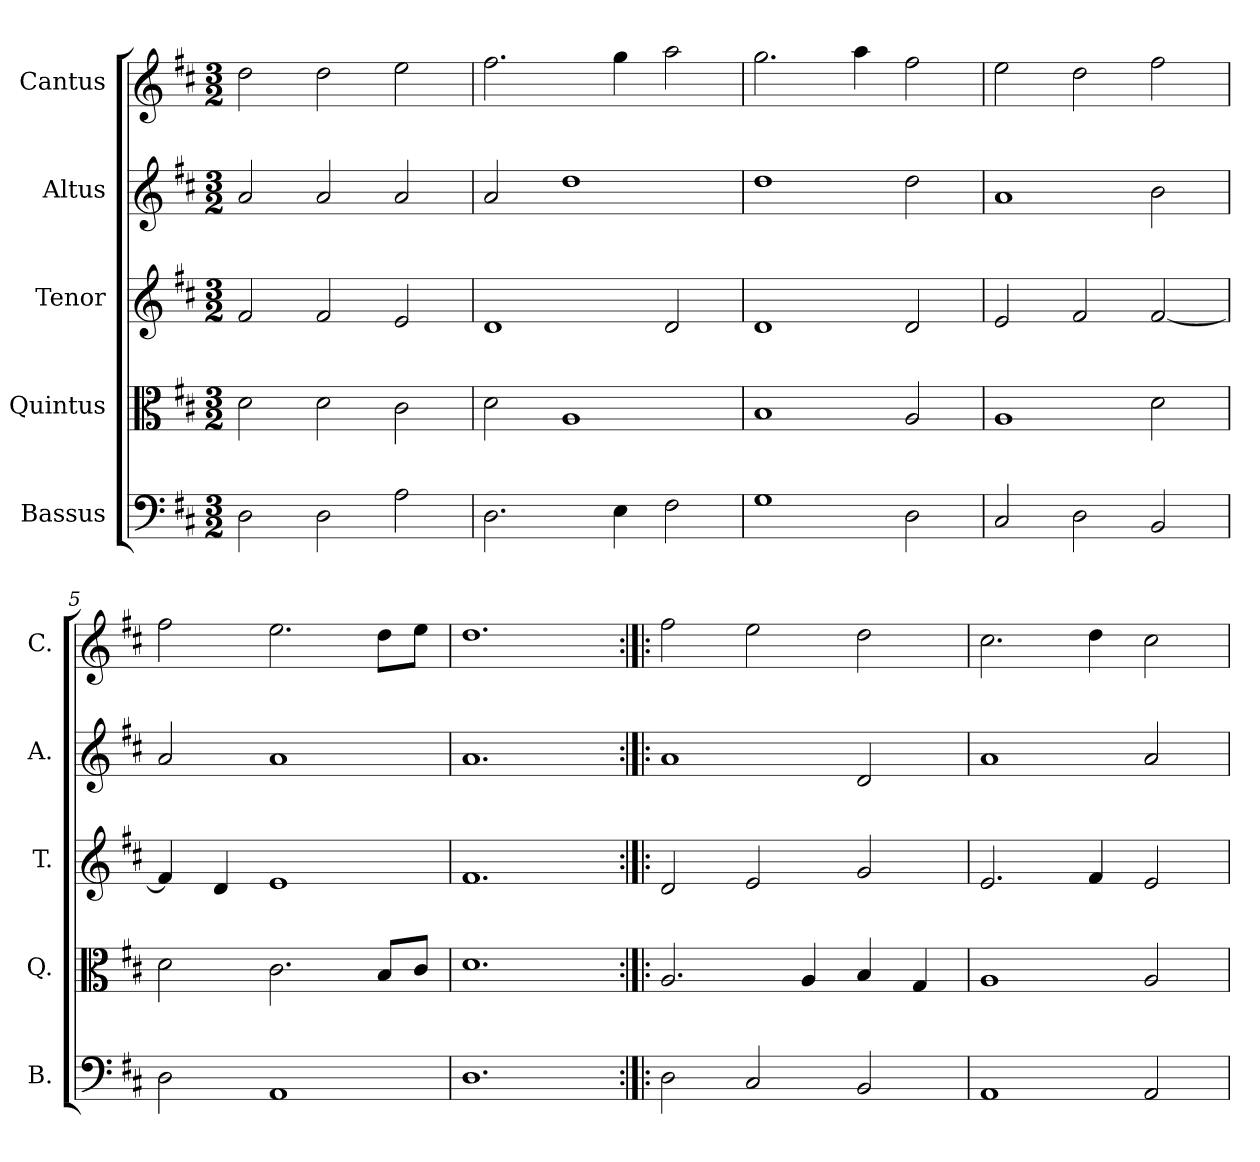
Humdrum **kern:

**kern	**kern	**kern	**kern	**kern
*part5	*part4	*part3	*part2	*part1
*staff5	*staff4	*staff3	*staff2	*staff1
*I"Bassus	*I"Quintus	*I"Tenor	*I"Altus	*I"Cantus
*I'B.	*I'Q.	*I'T.	*I'A.	*I'C.
*clefF4	*clefC3	*clefG2	*clefG2	*clefG2
*k[f#c#]	*k[f#c#]	*k[f#c#]	*k[f#c#]	*k[f#c#]
*D:	*D:	*D:	*D:	*D:
*M3/2	*M3/2	*M3/2	*M3/2	*M3/2
=1	=1	=1	=1	=1
2D\	2d\	2f#/	2a/	2dd\
2D\	2d\	2f#/	2a/	2dd\
2A\	2c#\	2e/	2a/	2ee\
=2	=2	=2	=2	=2
2.D\	2d\	1d/	2a/	2.ff#\
.	1A/	.	1dd\	.
4E\	.	.	.	4gg\
2F#\	.	2d/	.	2aa\
=3	=3	=3	=3	=3
1G\	1B/	1d/	1dd\	2.gg\
.	.	.	.	4aa\
2D\	2A/	2d/	2dd\	2ff#\
=4	=4	=4	=4	=4
2C#/	1A/	2e/	1a/	2ee\
2D\	.	2f#/	.	2dd\
2BB/	2d\	[2f#/	2b\	2ff#\
=5	=5	=5	=5	=5
2D\	2d\	4f#/]	2a/	2ff#\
.	.	4d/	.	.
1AA/	2.c#\	1e/	1a/	2.ee\
.	8B/L	.	.	8dd\L
.	8c#/J	.	.	8ee\J
=6	=6	=6	=6	=6
1.D\	1.d\	1.f#/	1.a/	1.dd\
=7:|!|:	=7:|!|:	=7:|!|:	=7:|!|:	=7:|!|:
2D\	2.A/	2d/	1a/	2ff#\
2C#/	.	2e/	.	2ee\
.	4A/	.	.	.
2BB/	4B/	2g/	2d/	2dd\
.	4G/	.	.	.
!!LO:LB:g=z
=8	=8	=8	=8	=8
1AA/	1A/	2.e/	1a/	2.cc#\
.	.	4f#/	.	4dd\
2AA/	2A/	2e/	2a/	2cc#\
=	=	=	=	=
*-	*-	*-	*-	*-
